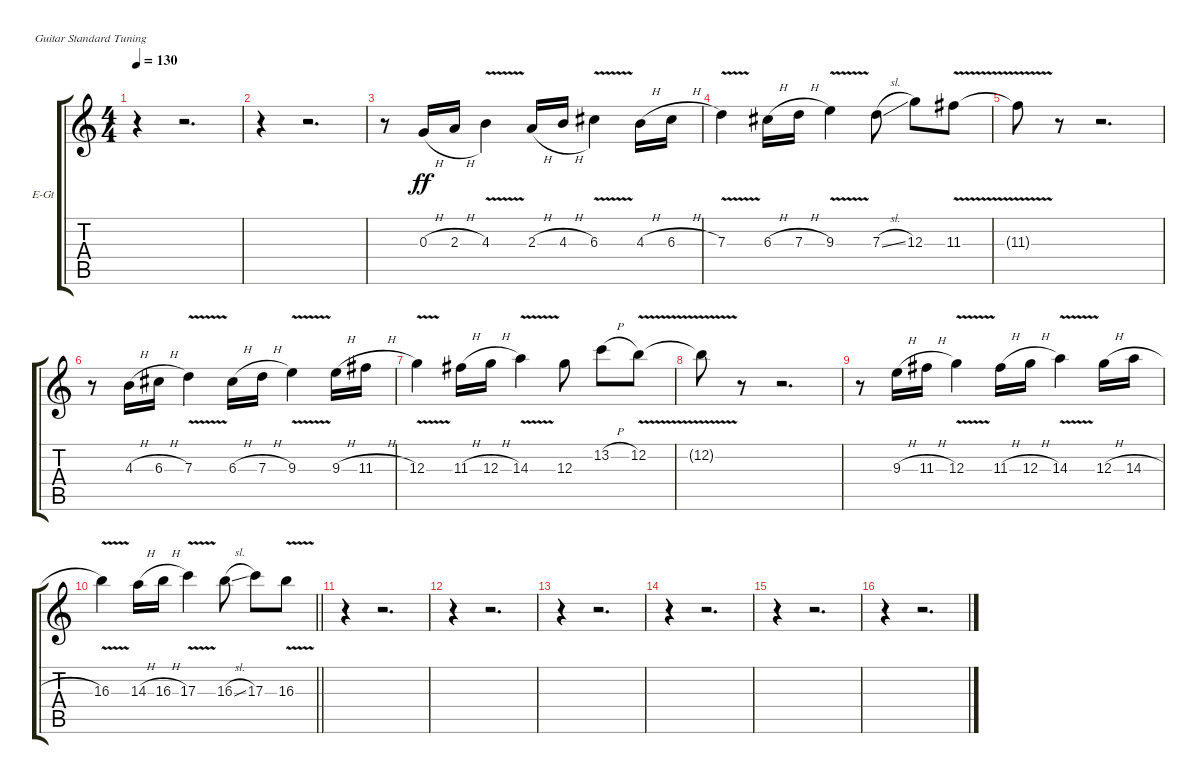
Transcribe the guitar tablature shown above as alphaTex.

\bracketExtendMode groupsimilarinstruments
\firstSystemTrackNameOrientation horizontal
\otherSystemsTrackNameOrientation horizontal
\track ("R Lead" "E-Gt") {instrument overdrivenguitar}
\staff {score tabs}
\tuning (E4 B3 G3 D3 A2 E2)
\ts (4 4)
\tempo 130
\clef g2
\ks c
r.4{dy ff} r.2{d} |
r.4 r.2{d} |
r.8 0.3{h}.16 2.3{h}.16 4.3{v}.4 2.3{h}.16 4.3{h}.16 6.3{v}.4 4.3{h}.16 6.3{h}.16 |
7.3{v}.4 6.3{h}.16 7.3{h}.16 9.3{v}.4 7.3{sl}.8 12.3.8 11.3{v}.8 |
11.3{v t}.8 r.8 r.2{d} |
r.8 4.3{h}.16 6.3{h}.16 7.3{v}.4 6.3{h}.16 7.3{h}.16 9.3{v}.4 9.3{h}.16 11.3{h}.16 |
12.3{v}.4 11.3{h}.16 12.3{h}.16 14.3{v}.4 12.3.8 13.2{h}.8 12.2{v}.8 |
12.2{v t}.8 r.8 r.2{d} |
r.8 9.3{h}.16 11.3{h}.16 12.3{v}.4 11.3{h}.16 12.3{h}.16 14.3{v}.4 12.3{h}.16 14.3{h}.16 |
\barLineRight lightlight
16.3{v}.4 14.3{h}.16 16.3{h}.16 17.3{v}.4 16.3{sl}.8 17.3.8 16.3{v}.8 |
r.4 r.2{d} |
r.4 r.2{d} |
r.4 r.2{d} |
r.4 r.2{d} |
r.4 r.2{d} |
r.4 r.2{d}
